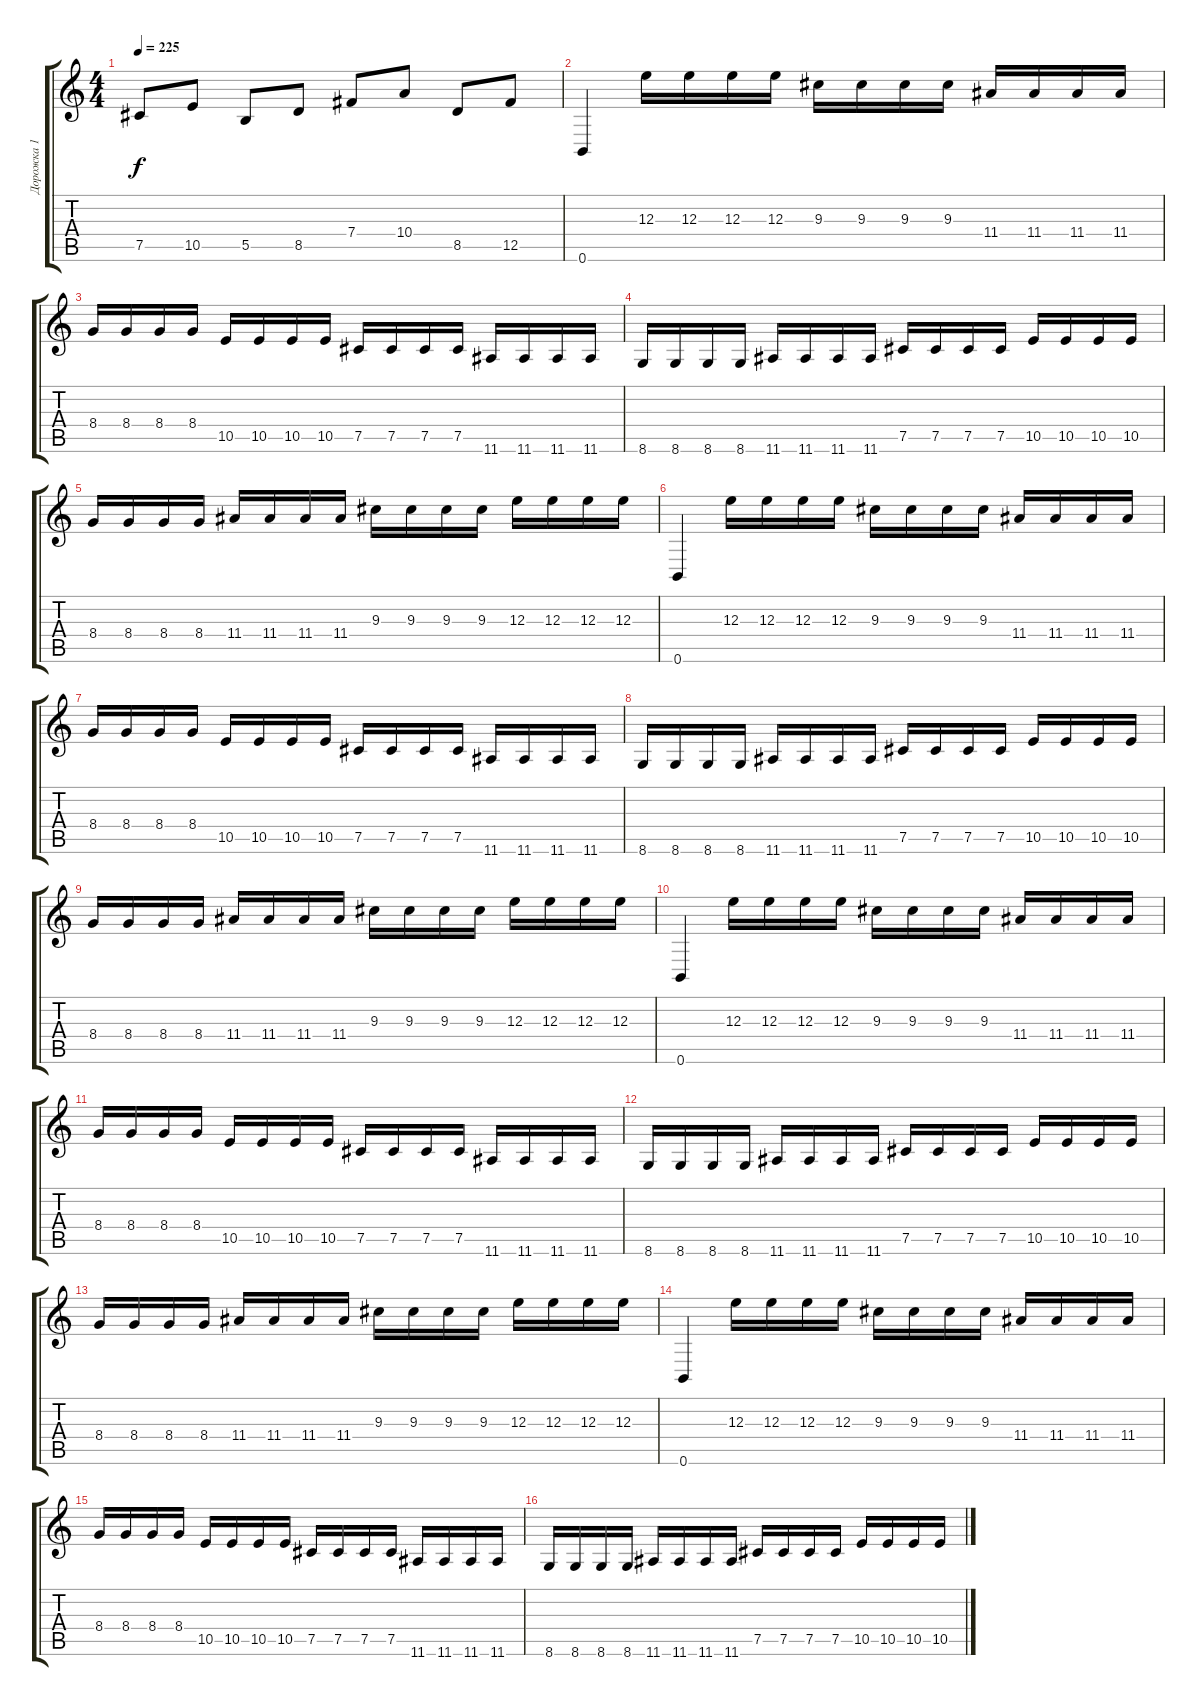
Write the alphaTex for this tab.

\track ("Дорожка 1" "Дорожка 1") {instrument distortionguitar}
\staff {score tabs}
\tuning (Db4 Ab3 E3 B2 Gb2 B1) {hide}
\ts (4 4)
\tempo 225
\clef g2
\ks c
7.5.8{dy f} 10.5.8 5.5.8 8.5.8 7.4.8 10.4.8 8.5.8 12.5.8 |
0.6.4 12.3.16 12.3.16 12.3.16 12.3.16 9.3.16 9.3.16 9.3.16 9.3.16 11.4.16 11.4.16 11.4.16 11.4.16 |
8.4.16 8.4.16 8.4.16 8.4.16 10.5.16 10.5.16 10.5.16 10.5.16 7.5.16 7.5.16 7.5.16 7.5.16 11.6.16 11.6.16 11.6.16 11.6.16 |
8.6.16 8.6.16 8.6.16 8.6.16 11.6.16 11.6.16 11.6.16 11.6.16 7.5.16 7.5.16 7.5.16 7.5.16 10.5.16 10.5.16 10.5.16 10.5.16 |
8.4.16 8.4.16 8.4.16 8.4.16 11.4.16 11.4.16 11.4.16 11.4.16 9.3.16 9.3.16 9.3.16 9.3.16 12.3.16 12.3.16 12.3.16 12.3.16 |
0.6.4 12.3.16 12.3.16 12.3.16 12.3.16 9.3.16 9.3.16 9.3.16 9.3.16 11.4.16 11.4.16 11.4.16 11.4.16 |
8.4.16 8.4.16 8.4.16 8.4.16 10.5.16 10.5.16 10.5.16 10.5.16 7.5.16 7.5.16 7.5.16 7.5.16 11.6.16 11.6.16 11.6.16 11.6.16 |
8.6.16 8.6.16 8.6.16 8.6.16 11.6.16 11.6.16 11.6.16 11.6.16 7.5.16 7.5.16 7.5.16 7.5.16 10.5.16 10.5.16 10.5.16 10.5.16 |
8.4.16 8.4.16 8.4.16 8.4.16 11.4.16 11.4.16 11.4.16 11.4.16 9.3.16 9.3.16 9.3.16 9.3.16 12.3.16 12.3.16 12.3.16 12.3.16 |
0.6.4 12.3.16 12.3.16 12.3.16 12.3.16 9.3.16 9.3.16 9.3.16 9.3.16 11.4.16 11.4.16 11.4.16 11.4.16 |
8.4.16 8.4.16 8.4.16 8.4.16 10.5.16 10.5.16 10.5.16 10.5.16 7.5.16 7.5.16 7.5.16 7.5.16 11.6.16 11.6.16 11.6.16 11.6.16 |
8.6.16 8.6.16 8.6.16 8.6.16 11.6.16 11.6.16 11.6.16 11.6.16 7.5.16 7.5.16 7.5.16 7.5.16 10.5.16 10.5.16 10.5.16 10.5.16 |
8.4.16 8.4.16 8.4.16 8.4.16 11.4.16 11.4.16 11.4.16 11.4.16 9.3.16 9.3.16 9.3.16 9.3.16 12.3.16 12.3.16 12.3.16 12.3.16 |
0.6.4 12.3.16 12.3.16 12.3.16 12.3.16 9.3.16 9.3.16 9.3.16 9.3.16 11.4.16 11.4.16 11.4.16 11.4.16 |
8.4.16 8.4.16 8.4.16 8.4.16 10.5.16 10.5.16 10.5.16 10.5.16 7.5.16 7.5.16 7.5.16 7.5.16 11.6.16 11.6.16 11.6.16 11.6.16 |
8.6.16 8.6.16 8.6.16 8.6.16 11.6.16 11.6.16 11.6.16 11.6.16 7.5.16 7.5.16 7.5.16 7.5.16 10.5.16 10.5.16 10.5.16 10.5.16
